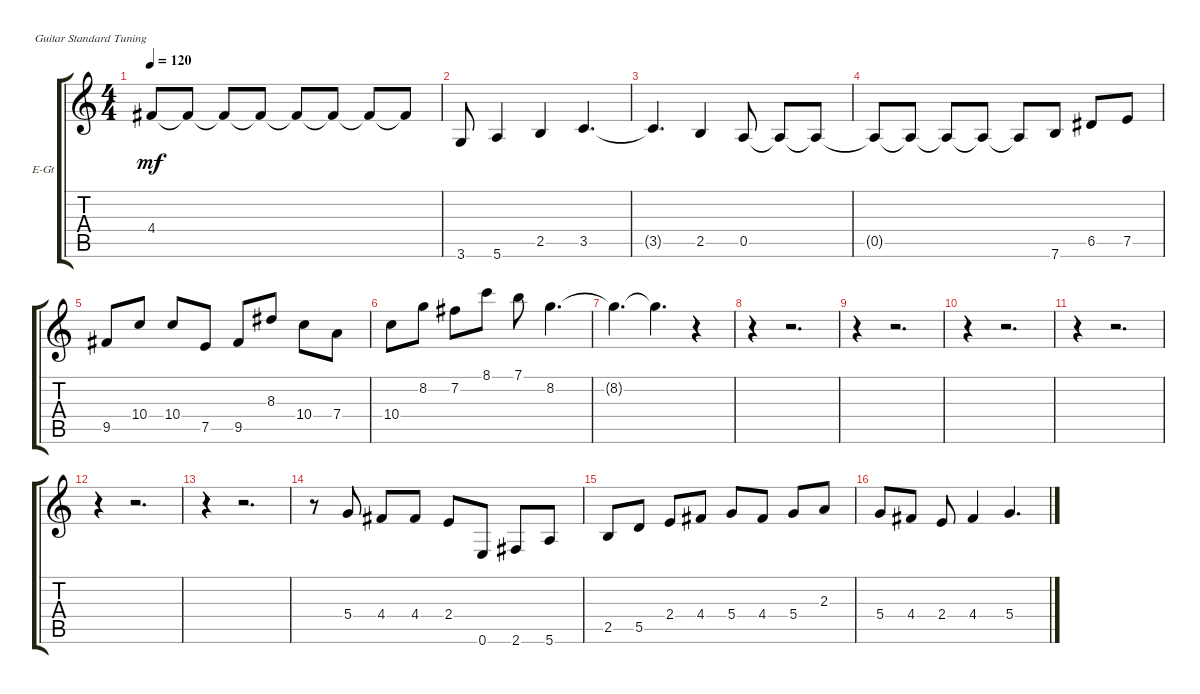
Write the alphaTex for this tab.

\defaultSystemsLayout 4
\bracketExtendMode groupsimilarinstruments
\firstSystemTrackNameOrientation horizontal
\otherSystemsTrackNameOrientation horizontal
\track ("Electric Guitar" "E-Gt") {instrument distortionguitar}
\staff {score tabs}
\tuning (E4 B3 G3 D3 A2 E2)
\ts (4 4)
\tempo 120
\clef g2
\ks c
4.4{t}.8{dy mf} 4.4{t}.8 4.4{t}.8 4.4{t}.8 4.4{t}.8 4.4{t}.8 4.4{t}.8 4.4{t}.8 |
3.6.8 5.6.4 2.5.4 3.5.4{d} |
3.5{t}.4{d} 2.5.4 0.5.8 0.5{t}.8 0.5{t}.8 |
0.5{t}.8 0.5{t}.8 0.5{t}.8 0.5{t}.8 0.5{t}.8 7.6.8 6.5.8 7.5.8 |
9.5.8 10.4.8 10.4.8 7.5.8 9.5.8 8.3.8 10.4.8 7.4.8 |
10.4.8 8.2.8 7.2.8 8.1.8 7.1.8 8.2.4{d} |
8.2{t}.4{d} 8.2{t}.4{d} r.4 |
r.4 r.2{d} |
r.4 r.2{d} |
r.4 r.2{d} |
r.4 r.2{d} |
r.4 r.2{d} |
r.4 r.2{d} |
r.8 5.4.8 4.4.8 4.4.8 2.4.8 0.6.8 2.6.8 5.6.8 |
2.5.8 5.5.8 2.4.8 4.4.8 5.4.8 4.4.8 5.4.8 2.3.8 |
5.4.8 4.4.8 2.4.8 4.4.4 5.4.4{d}
